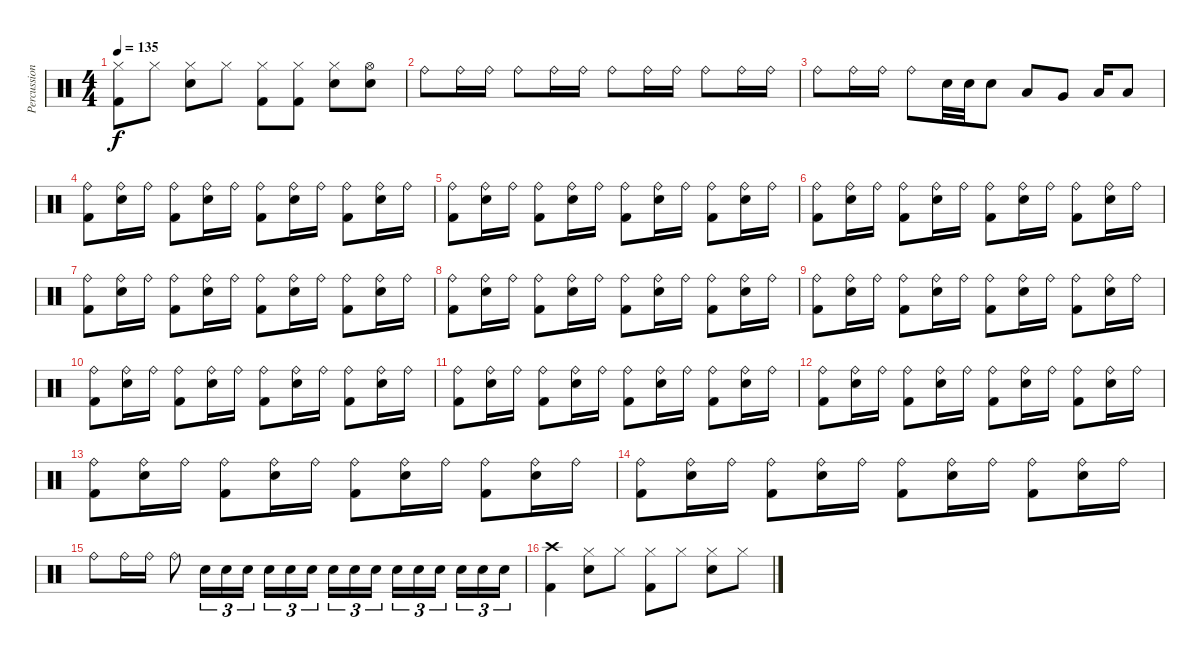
\track ("Percussion" "Percussion") {instrument percussion}
\staff {score}
\articulation defaults
\ts (4 4)
\tempo 135
\clef neutral
\ks c
("Kick (hit) 2" "Hi-Hat (closed)").8{dy f} "Hi-Hat (closed)".8 ("Electric Snare (hit)" "Hi-Hat (closed)").8 "Hi-Hat (closed)".8 ("Kick (hit) 2" "Hi-Hat (closed)").8 ("Kick (hit) 2" "Hi-Hat (closed)").8 ("Electric Snare (hit)" "Hi-Hat (closed)").8 ("Electric Snare (hit)" "Hi-Hat (open)").8 |
"Ride (bell)".8 "Ride (bell)".16 "Ride (bell)".16 "Ride (bell)".8 "Ride (bell)".16 "Ride (bell)".16 "Ride (bell)".8 "Ride (bell)".16 "Ride (bell)".16 "Ride (bell)".8 "Ride (bell)".16 "Ride (bell)".16 |
"Ride (bell)".8 "Ride (bell)".16 "Ride (bell)".16 "Ride (bell)".8 "Electric Snare (hit)".32 "Electric Snare (hit)".32 "Electric Snare (hit)".8 "Low Tom (hit)".8 "Very Low Tom (hit)".8 "Low Floor Tom (hit)".16 "Low Floor Tom (hit)".8 |
("Ride (bell)" "Kick (hit) 2").8 ("Ride (bell)" "Electric Snare (hit)").16 "Ride (bell)".16 ("Ride (bell)" "Kick (hit) 2").8 ("Ride (bell)" "Electric Snare (hit)").16 "Ride (bell)".16 ("Ride (bell)" "Kick (hit) 2").8 ("Ride (bell)" "Electric Snare (hit)").16 "Ride (bell)".16 ("Ride (bell)" "Kick (hit) 2").8 ("Ride (bell)" "Electric Snare (hit)").16 "Ride (bell)".16 |
("Ride (bell)" "Kick (hit) 2").8 ("Ride (bell)" "Electric Snare (hit)").16 "Ride (bell)".16 ("Ride (bell)" "Kick (hit) 2").8 ("Ride (bell)" "Electric Snare (hit)").16 "Ride (bell)".16 ("Ride (bell)" "Kick (hit) 2").8 ("Ride (bell)" "Electric Snare (hit)").16 "Ride (bell)".16 ("Ride (bell)" "Kick (hit) 2").8 ("Ride (bell)" "Electric Snare (hit)").16 "Ride (bell)".16 |
("Ride (bell)" "Kick (hit) 2").8 ("Ride (bell)" "Electric Snare (hit)").16 "Ride (bell)".16 ("Ride (bell)" "Kick (hit) 2").8 ("Ride (bell)" "Electric Snare (hit)").16 "Ride (bell)".16 ("Ride (bell)" "Kick (hit) 2").8 ("Ride (bell)" "Electric Snare (hit)").16 "Ride (bell)".16 ("Ride (bell)" "Kick (hit) 2").8 ("Ride (bell)" "Electric Snare (hit)").16 "Ride (bell)".16 |
("Ride (bell)" "Kick (hit) 2").8 ("Ride (bell)" "Electric Snare (hit)").16 "Ride (bell)".16 ("Ride (bell)" "Kick (hit) 2").8 ("Ride (bell)" "Electric Snare (hit)").16 "Ride (bell)".16 ("Ride (bell)" "Kick (hit) 2").8 ("Ride (bell)" "Electric Snare (hit)").16 "Ride (bell)".16 ("Ride (bell)" "Kick (hit) 2").8 ("Ride (bell)" "Electric Snare (hit)").16 "Ride (bell)".16 |
("Ride (bell)" "Kick (hit) 2").8 ("Ride (bell)" "Electric Snare (hit)").16 "Ride (bell)".16 ("Ride (bell)" "Kick (hit) 2").8 ("Ride (bell)" "Electric Snare (hit)").16 "Ride (bell)".16 ("Ride (bell)" "Kick (hit) 2").8 ("Ride (bell)" "Electric Snare (hit)").16 "Ride (bell)".16 ("Ride (bell)" "Kick (hit) 2").8 ("Ride (bell)" "Electric Snare (hit)").16 "Ride (bell)".16 |
("Ride (bell)" "Kick (hit) 2").8 ("Ride (bell)" "Electric Snare (hit)").16 "Ride (bell)".16 ("Ride (bell)" "Kick (hit) 2").8 ("Ride (bell)" "Electric Snare (hit)").16 "Ride (bell)".16 ("Ride (bell)" "Kick (hit) 2").8 ("Ride (bell)" "Electric Snare (hit)").16 "Ride (bell)".16 ("Ride (bell)" "Kick (hit) 2").8 ("Ride (bell)" "Electric Snare (hit)").16 "Ride (bell)".16 |
("Ride (bell)" "Kick (hit) 2").8 ("Ride (bell)" "Electric Snare (hit)").16 "Ride (bell)".16 ("Ride (bell)" "Kick (hit) 2").8 ("Ride (bell)" "Electric Snare (hit)").16 "Ride (bell)".16 ("Ride (bell)" "Kick (hit) 2").8 ("Ride (bell)" "Electric Snare (hit)").16 "Ride (bell)".16 ("Ride (bell)" "Kick (hit) 2").8 ("Ride (bell)" "Electric Snare (hit)").16 "Ride (bell)".16 |
("Ride (bell)" "Kick (hit) 2").8 ("Ride (bell)" "Electric Snare (hit)").16 "Ride (bell)".16 ("Ride (bell)" "Kick (hit) 2").8 ("Ride (bell)" "Electric Snare (hit)").16 "Ride (bell)".16 ("Ride (bell)" "Kick (hit) 2").8 ("Ride (bell)" "Electric Snare (hit)").16 "Ride (bell)".16 ("Ride (bell)" "Kick (hit) 2").8 ("Ride (bell)" "Electric Snare (hit)").16 "Ride (bell)".16 |
("Ride (bell)" "Kick (hit) 2").8 ("Ride (bell)" "Electric Snare (hit)").16 "Ride (bell)".16 ("Ride (bell)" "Kick (hit) 2").8 ("Ride (bell)" "Electric Snare (hit)").16 "Ride (bell)".16 ("Ride (bell)" "Kick (hit) 2").8 ("Ride (bell)" "Electric Snare (hit)").16 "Ride (bell)".16 ("Ride (bell)" "Kick (hit) 2").8 ("Ride (bell)" "Electric Snare (hit)").16 "Ride (bell)".16 |
("Ride (bell)" "Kick (hit) 2").8 ("Ride (bell)" "Electric Snare (hit)").16 "Ride (bell)".16 ("Ride (bell)" "Kick (hit) 2").8 ("Ride (bell)" "Electric Snare (hit)").16 "Ride (bell)".16 ("Ride (bell)" "Kick (hit) 2").8 ("Ride (bell)" "Electric Snare (hit)").16 "Ride (bell)".16 ("Ride (bell)" "Kick (hit) 2").8 ("Ride (bell)" "Electric Snare (hit)").16 "Ride (bell)".16 |
("Ride (bell)" "Kick (hit) 2").8 ("Ride (bell)" "Electric Snare (hit)").16 "Ride (bell)".16 ("Ride (bell)" "Kick (hit) 2").8 ("Ride (bell)" "Electric Snare (hit)").16 "Ride (bell)".16 ("Ride (bell)" "Kick (hit) 2").8 ("Ride (bell)" "Electric Snare (hit)").16 "Ride (bell)".16 ("Ride (bell)" "Kick (hit) 2").8 ("Ride (bell)" "Electric Snare (hit)").16 "Ride (bell)".16 |
"Ride (bell)".8 "Ride (bell)".16 "Ride (bell)".16 "Ride (bell)".8 "Electric Snare (hit)".16{tu (3 2)} "Electric Snare (hit)".16{tu (3 2)} "Electric Snare (hit)".16{tu (3 2)} "Electric Snare (hit)".16{tu (3 2)} "Electric Snare (hit)".16{tu (3 2)} "Electric Snare (hit)".16{tu (3 2)} "Electric Snare (hit)".16{tu (3 2)} "Electric Snare (hit)".16{tu (3 2)} "Electric Snare (hit)".16{tu (3 2)} "Electric Snare (hit)".16{tu (3 2)} "Electric Snare (hit)".16{tu (3 2)} "Electric Snare (hit)".16{tu (3 2)} "Electric Snare (hit)".16{tu (3 2)} "Electric Snare (hit)".16{tu (3 2)} "Electric Snare (hit)".16{tu (3 2)} |
("Kick (hit) 2" "Crash high (hit)").4 ("Electric Snare (hit)" "Hi-Hat (closed)").8 "Hi-Hat (closed)".8 ("Kick (hit) 2" "Hi-Hat (closed)").8 "Hi-Hat (closed)".8 ("Electric Snare (hit)" "Hi-Hat (closed)").8 "Hi-Hat (closed)".8
